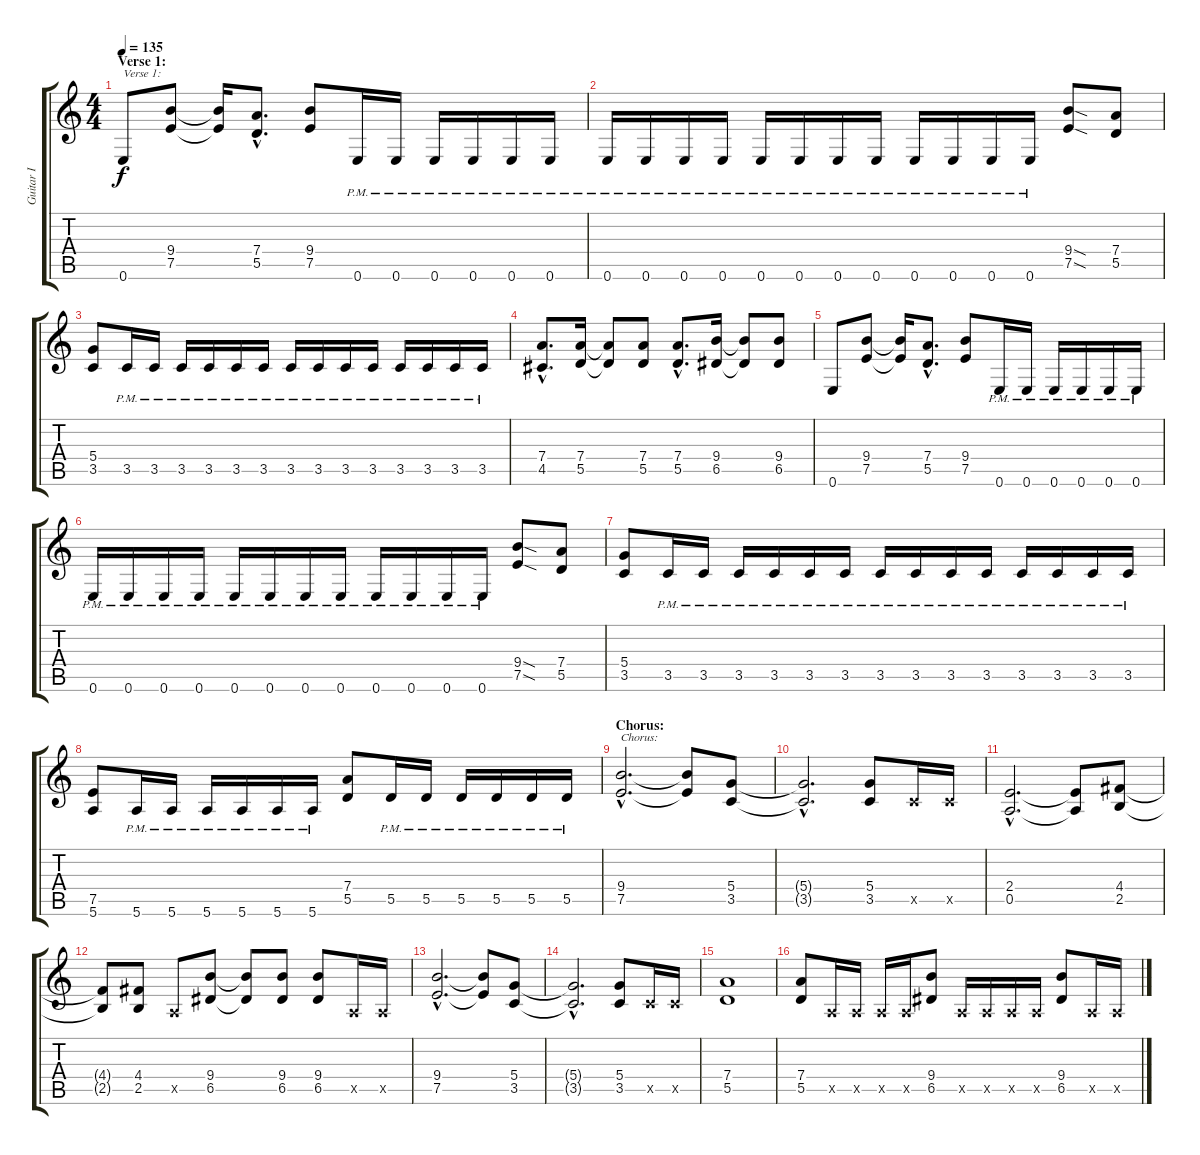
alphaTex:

\track ("Guitar I" "Guitar I") {instrument distortionguitar}
\staff {score tabs}
\tuning (E4 B3 G3 D3 A2 E2) {hide}
\ts (4 4)
\section ("" "Verse 1:")
\tempo 135
\clef g2
\ks c
0.6.8{txt "Verse 1:" dy f} (9.4 7.5).8 (9.4{t} 7.5{t}).16 (7.4{hac} 5.5{hac}).8{d} (9.4 7.5).8 0.6{pm}.16 0.6{pm}.16 0.6{pm}.16 0.6{pm}.16 0.6{pm}.16 0.6{pm}.16 |
0.6{pm}.16 0.6{pm}.16 0.6{pm}.16 0.6{pm}.16 0.6{pm}.16 0.6{pm}.16 0.6{pm}.16 0.6{pm}.16 0.6{pm}.16 0.6{pm}.16 0.6{pm}.16 0.6{pm}.16 (9.4{sod} 7.5{sod}).8 (7.4 5.5).8 |
(5.4 3.5).8 3.5{pm}.16 3.5{pm}.16 3.5{pm}.16 3.5{pm}.16 3.5{pm}.16 3.5{pm}.16 3.5{pm}.16 3.5{pm}.16 3.5{pm}.16 3.5{pm}.16 3.5{pm}.16 3.5{pm}.16 3.5{pm}.16 3.5{pm}.16 |
(7.4{hac} 4.5{hac}).8{d} (7.4 5.5).16 (7.4{t} 5.5{t}).8 (7.4 5.5).8 (7.4{hac} 5.5{hac}).8{d} (9.4 6.5).16 (9.4{t} 6.5{t}).8 (9.4 6.5).8 |
0.6.8 (9.4 7.5).8 (9.4{t} 7.5{t}).16 (7.4{hac} 5.5{hac}).8{d} (9.4 7.5).8 0.6{pm}.16 0.6{pm}.16 0.6{pm}.16 0.6{pm}.16 0.6{pm}.16 0.6{pm}.16 |
0.6{pm}.16 0.6{pm}.16 0.6{pm}.16 0.6{pm}.16 0.6{pm}.16 0.6{pm}.16 0.6{pm}.16 0.6{pm}.16 0.6{pm}.16 0.6{pm}.16 0.6{pm}.16 0.6{pm}.16 (9.4{sod} 7.5{sod}).8 (7.4 5.5).8 |
(5.4 3.5).8 3.5{pm}.16 3.5{pm}.16 3.5{pm}.16 3.5{pm}.16 3.5{pm}.16 3.5{pm}.16 3.5{pm}.16 3.5{pm}.16 3.5{pm}.16 3.5{pm}.16 3.5{pm}.16 3.5{pm}.16 3.5{pm}.16 3.5{pm}.16 |
(7.5 5.6).8 5.6{pm}.16 5.6{pm}.16 5.6{pm}.16 5.6{pm}.16 5.6{pm}.16 5.6{pm}.16 (7.4 5.5).8 5.5{pm}.16 5.5{pm}.16 5.5{pm}.16 5.5{pm}.16 5.5{pm}.16 5.5{pm}.16 |
\section ("" "Chorus:")
(9.4{hac} 7.5{hac}).2{d txt "Chorus:"} (9.4{t} 7.5{t}).8 (5.4 3.5).8 |
(5.4{hac t} 3.5{hac t}).2{d} (5.4 3.5).8 3.5{x}.16 3.5{x}.16 |
(2.4{hac} 0.5{hac}).2{d} (2.4{t} 0.5{t}).8 (4.4 2.5).8 |
(4.4{t} 2.5{t}).8 (4.4 2.5).8 0.5{x}.8 (9.4 6.5).8 (9.4{t} 6.5{t}).8 (9.4 6.5).8 (9.4 6.5).8 0.5{x}.16 0.5{x}.16 |
(9.4{hac} 7.5{hac}).2{d} (9.4{t} 7.5{t}).8 (5.4 3.5).8 |
(5.4{hac t} 3.5{hac t}).2{d} (5.4 3.5).8 3.5{x}.16 3.5{x}.16 |
(7.4 5.5).1 |
(7.4 5.5).8 0.5{x}.16 0.5{x}.16 0.5{x}.16 0.5{x}.16 (9.4 6.5).8 0.5{x}.16 0.5{x}.16 0.5{x}.16 0.5{x}.16 (9.4 6.5).8 0.5{x}.16 0.5{x}.16
